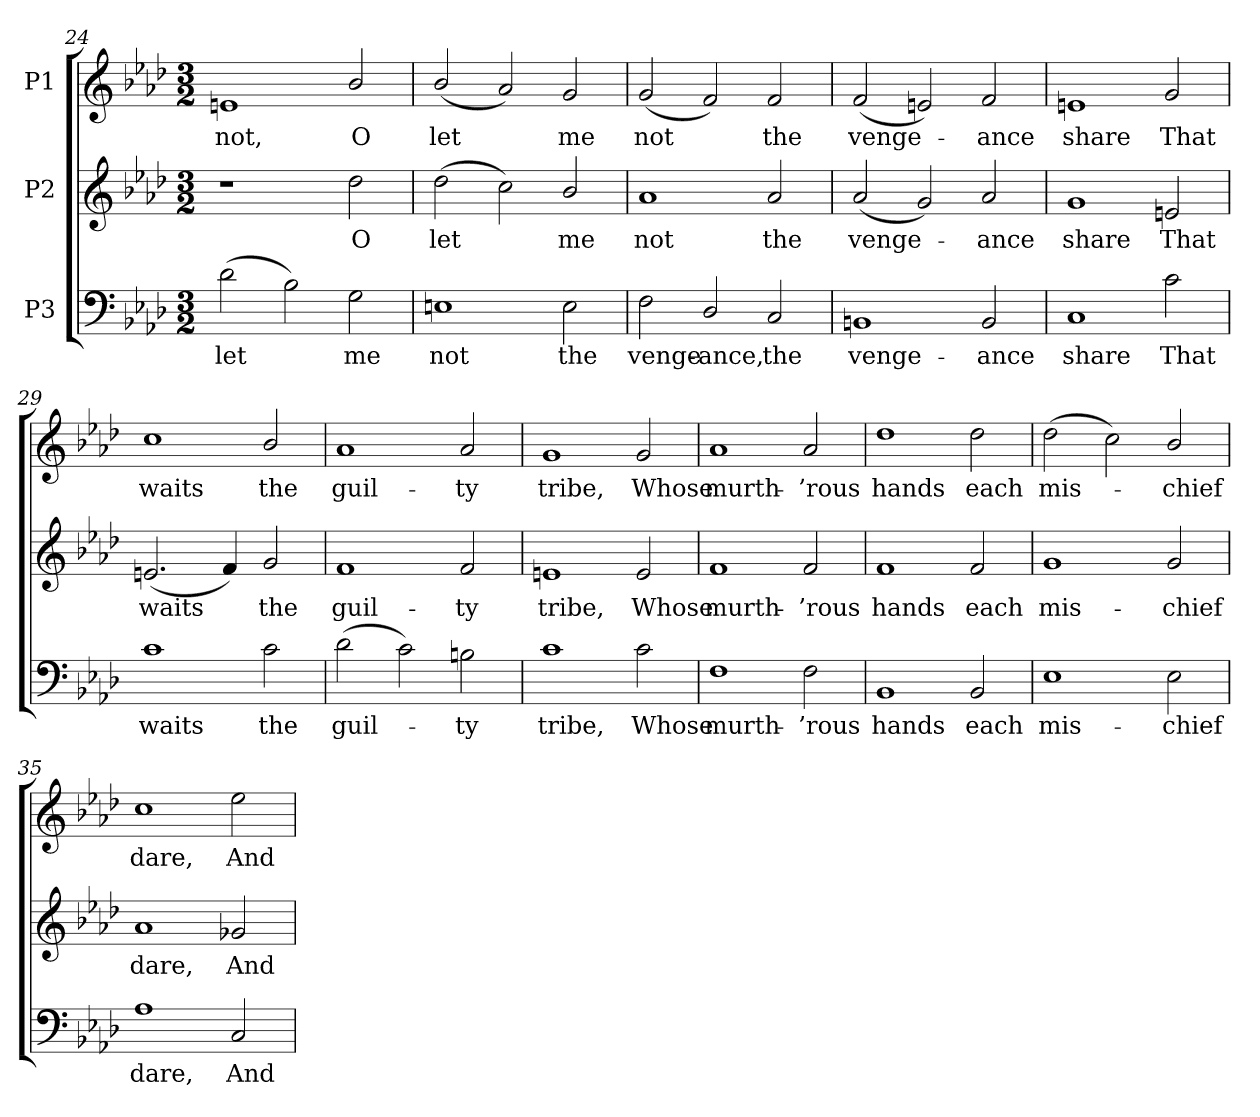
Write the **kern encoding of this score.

**kern	**text	**kern	**text	**kern	**text
*part3	*part3	*part2	*part2	*part1	*part1
*staff3	*staff3	*staff2	*staff2	*staff1	*staff1
*I"P3	*	*I"P2	*	*I"P1	*
*clefF4	*	*clefG2	*	*clefG2	*
*k[b-e-a-d-]	*	*k[b-e-a-d-]	*	*k[b-e-a-d-]	*
*f:	*	*f:	*	*f:	*
*M3/2	*	*M3/2	*	*M3/2	*
=24	=24	=24	=24	=24	=24
!	!LO:LY:b:color=#000000	!	!	!	!
!	!	!	!	!	!LO:LY:b:color=#000000
(2d-i\	let	1r	.	1eni	not,
2B-i\)	.	.	.	.	.
!	!LO:LY:b:color=#000000	!	!	!	!
!	!	!	!LO:LY:b:color=#000000	!	!
!	!	!	!	!	!LO:LY:b:color=#000000
2Gi\	me	2dd-i\	O	2b-i/	O
=25	=25	=25	=25	=25	=25
!	!LO:LY:b:color=#000000	!	!	!	!
!	!	!	!LO:LY:b:color=#000000	!	!
!	!	!	!	!	!LO:LY:b:color=#000000
1Eni	not	(2dd-i\	let	(2b-i/	let
.	.	2cci\)	.	2a-i/)	.
!	!LO:LY:b:color=#000000	!	!	!	!
!	!	!	!LO:LY:b:color=#000000	!	!
!	!	!	!	!	!LO:LY:b:color=#000000
2Ei\	the	2b-i/	me	2gi/	me
=26	=26	=26	=26	=26	=26
!	!LO:LY:b:color=#000000	!	!	!	!
!	!	!	!LO:LY:b:color=#000000	!	!
!	!	!	!	!	!LO:LY:b:color=#000000
2Fi\	venge-	1a-i	not	(2gi/	not
!	!LO:LY:b:color=#000000	!	!	!	!
2D-i/	-ance,	.	.	2fi/)	.
!	!LO:LY:b:color=#000000	!	!	!	!
!	!	!	!LO:LY:b:color=#000000	!	!
!	!	!	!	!	!LO:LY:b:color=#000000
2Ci/	the	2a-i/	the	2fi/	the
=27	=27	=27	=27	=27	=27
!	!LO:LY:b:color=#000000	!	!	!	!
!	!	!	!LO:LY:b:color=#000000	!	!
!	!	!	!	!	!LO:LY:b:color=#000000
1BBni	venge-	(2a-i/	venge-	(2fi/	venge-
.	.	2gi/)	.	2eni/)	.
!	!LO:LY:b:color=#000000	!	!	!	!
!	!	!	!LO:LY:b:color=#000000	!	!
!	!	!	!	!	!LO:LY:b:color=#000000
2BBi/	-ance	2a-i/	-ance	2fi/	-ance
=28	=28	=28	=28	=28	=28
!	!LO:LY:b:color=#000000	!	!	!	!
!	!	!	!LO:LY:b:color=#000000	!	!
!	!	!	!	!	!LO:LY:b:color=#000000
1Ci	share	1gi	share	1eni	share
!	!LO:LY:b:color=#000000	!	!	!	!
!	!	!	!LO:LY:b:color=#000000	!	!
!	!	!	!	!	!LO:LY:b:color=#000000
2ci\	That	2eni/	That	2gi/	That
!!LO:PB:g=z
=29	=29	=29	=29	=29	=29
!	!LO:LY:b:color=#000000	!	!	!	!
!	!	!	!LO:LY:b:color=#000000	!	!
!	!	!	!	!	!LO:LY:b:color=#000000
1ci	waits	(2.eni/	waits	1cci	waits
.	.	4fi/)	.	.	.
!	!LO:LY:b:color=#000000	!	!	!	!
!	!	!	!LO:LY:b:color=#000000	!	!
!	!	!	!	!	!LO:LY:b:color=#000000
2ci\	the	2gi/	the	2b-i/	the
=30	=30	=30	=30	=30	=30
!	!LO:LY:b:color=#000000	!	!	!	!
!	!	!	!LO:LY:b:color=#000000	!	!
!	!	!	!	!	!LO:LY:b:color=#000000
(2d-i\	guil-	1fi	guil-	1a-i	guil-
2ci\)	.	.	.	.	.
!	!LO:LY:b:color=#000000	!	!	!	!
!	!	!	!LO:LY:b:color=#000000	!	!
!	!	!	!	!	!LO:LY:b:color=#000000
2Bni\	-ty	2fi/	-ty	2a-i/	-ty
=31	=31	=31	=31	=31	=31
!	!LO:LY:b:color=#000000	!	!	!	!
!	!	!	!LO:LY:b:color=#000000	!	!
!	!	!	!	!	!LO:LY:b:color=#000000
1ci	tribe,	1eni	tribe,	1gi	tribe,
!	!LO:LY:b:color=#000000	!	!	!	!
!	!	!	!LO:LY:b:color=#000000	!	!
!	!	!	!	!	!LO:LY:b:color=#000000
2ci\	Whose	2ei/	Whose	2gi/	Whose
=32	=32	=32	=32	=32	=32
!	!LO:LY:b:color=#000000	!	!	!	!
!	!	!	!LO:LY:b:color=#000000	!	!
!	!	!	!	!	!LO:LY:b:color=#000000
1Fi	murth-	1fi	murth-	1a-i	murth-
!	!LO:LY:b:color=#000000	!	!	!	!
!	!	!	!LO:LY:b:color=#000000	!	!
!	!	!	!	!	!LO:LY:b:color=#000000
2Fi\	-’rous	2fi/	-’rous	2a-i/	-’rous
=33	=33	=33	=33	=33	=33
!	!LO:LY:b:color=#000000	!	!	!	!
!	!	!	!LO:LY:b:color=#000000	!	!
!	!	!	!	!	!LO:LY:b:color=#000000
1BB-i	hands	1fi	hands	1dd-i	hands
!	!LO:LY:b:color=#000000	!	!	!	!
!	!	!	!LO:LY:b:color=#000000	!	!
!	!	!	!	!	!LO:LY:b:color=#000000
2BB-i/	each	2fi/	each	2dd-i\	each
=34	=34	=34	=34	=34	=34
!	!LO:LY:b:color=#000000	!	!	!	!
!	!	!	!LO:LY:b:color=#000000	!	!
!	!	!	!	!	!LO:LY:b:color=#000000
1E-i	mis-	1gi	mis-	(2dd-i\	mis-
.	.	.	.	2cci\)	.
!	!LO:LY:b:color=#000000	!	!	!	!
!	!	!	!LO:LY:b:color=#000000	!	!
!	!	!	!	!	!LO:LY:b:color=#000000
2E-i\	-chief	2gi/	-chief	2b-i/	-chief
=35	=35	=35	=35	=35	=35
!	!LO:LY:b:color=#000000	!	!	!	!
!	!	!	!LO:LY:b:color=#000000	!	!
!	!	!	!	!	!LO:LY:b:color=#000000
1A-i	dare,	1a-i	dare,	1cci	dare,
!	!LO:LY:b:color=#000000	!	!	!	!
!	!	!	!LO:LY:b:color=#000000	!	!
!	!	!	!	!	!LO:LY:b:color=#000000
2Ci/	And	2g-Xi/	And	2ee-i\	And
=	=	=	=	=	=
*-	*-	*-	*-	*-	*-
